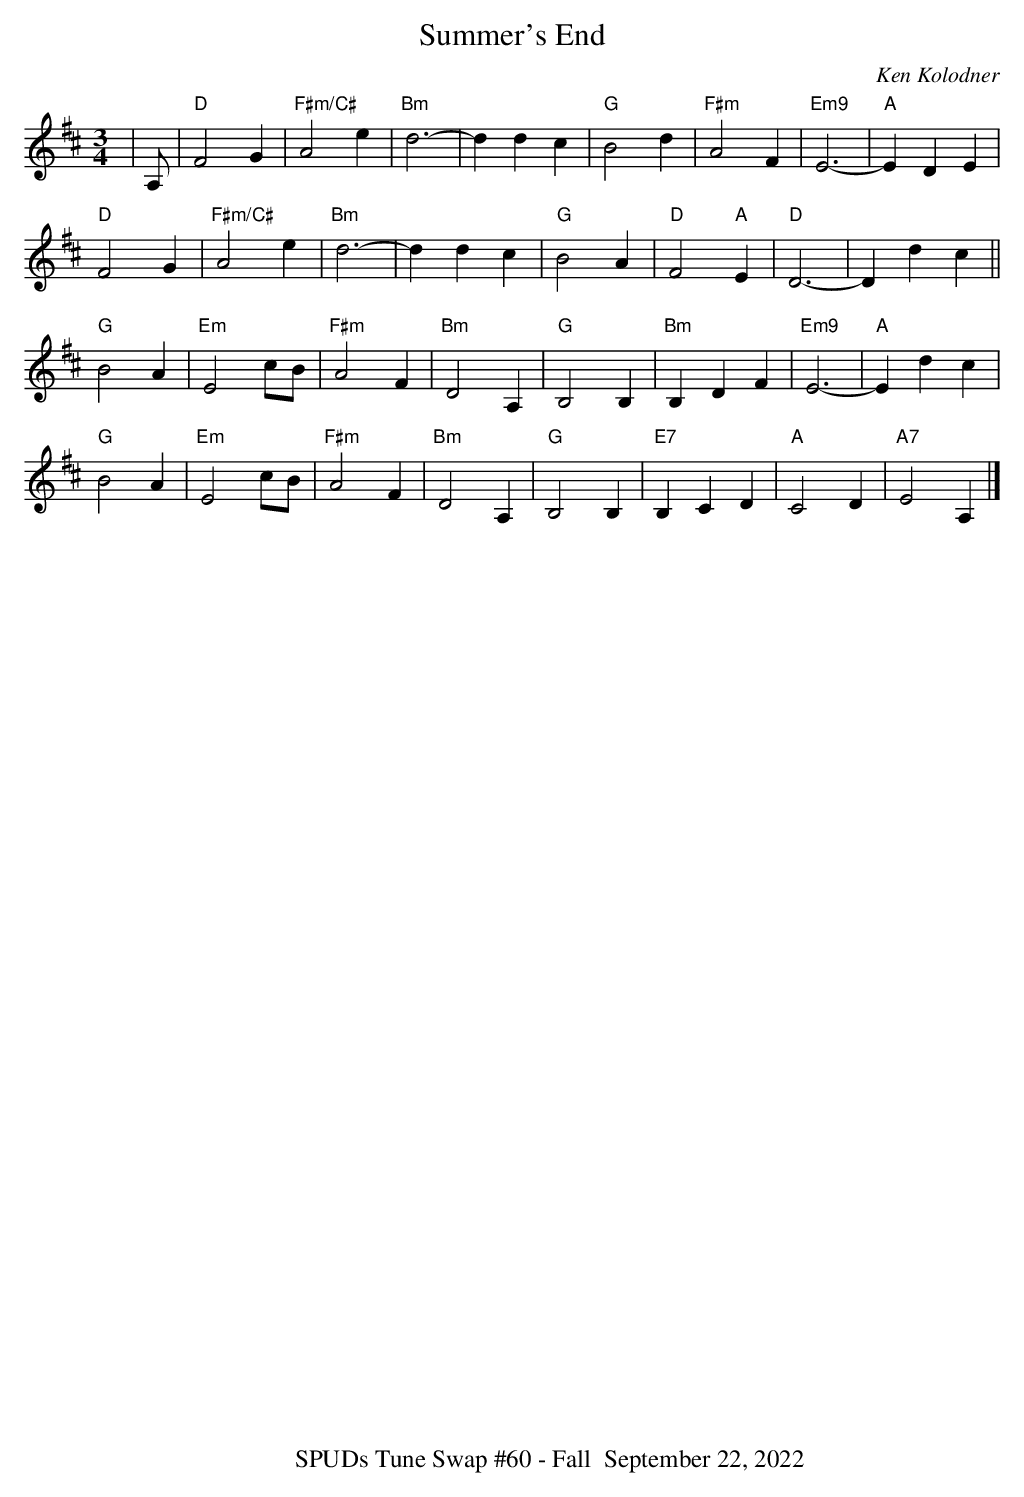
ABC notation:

X:1
T:Summer's End
C:Ken Kolodner
M:3/4
L:1/8
K:D
|A,| "D"F4G2| "F#m/C#"A4e2| "Bm"d6- |d2 d2c2 |\
"G" B4 d2 |"F#m" A4 F2 | "Em9"E6-| "A"E2 D2E2|
"D"F4G2| "F#m/C#"A4e2| "Bm"d6- |d2 d2c2 |\
"G"B4A2 |"D" F4 "A" E2 |"D"D6-| D2 d2c2||
"G"B4 A2| "Em" E4 cB|"F#m" A4 F2 | "Bm" D4 A,2|\
"G"B,4 B,2| "Bm" B,2 D2 F2| "Em9"E6-|"A"E2 d2c2|
"G"B4 A2| "Em" E4 cB|"F#m" A4 F2 | "Bm" D4 A,2|\
"G"B,4 B,2|"E7" B,2 C2 D2 | "A" C4 D2|"A7" E4 A,2|]
